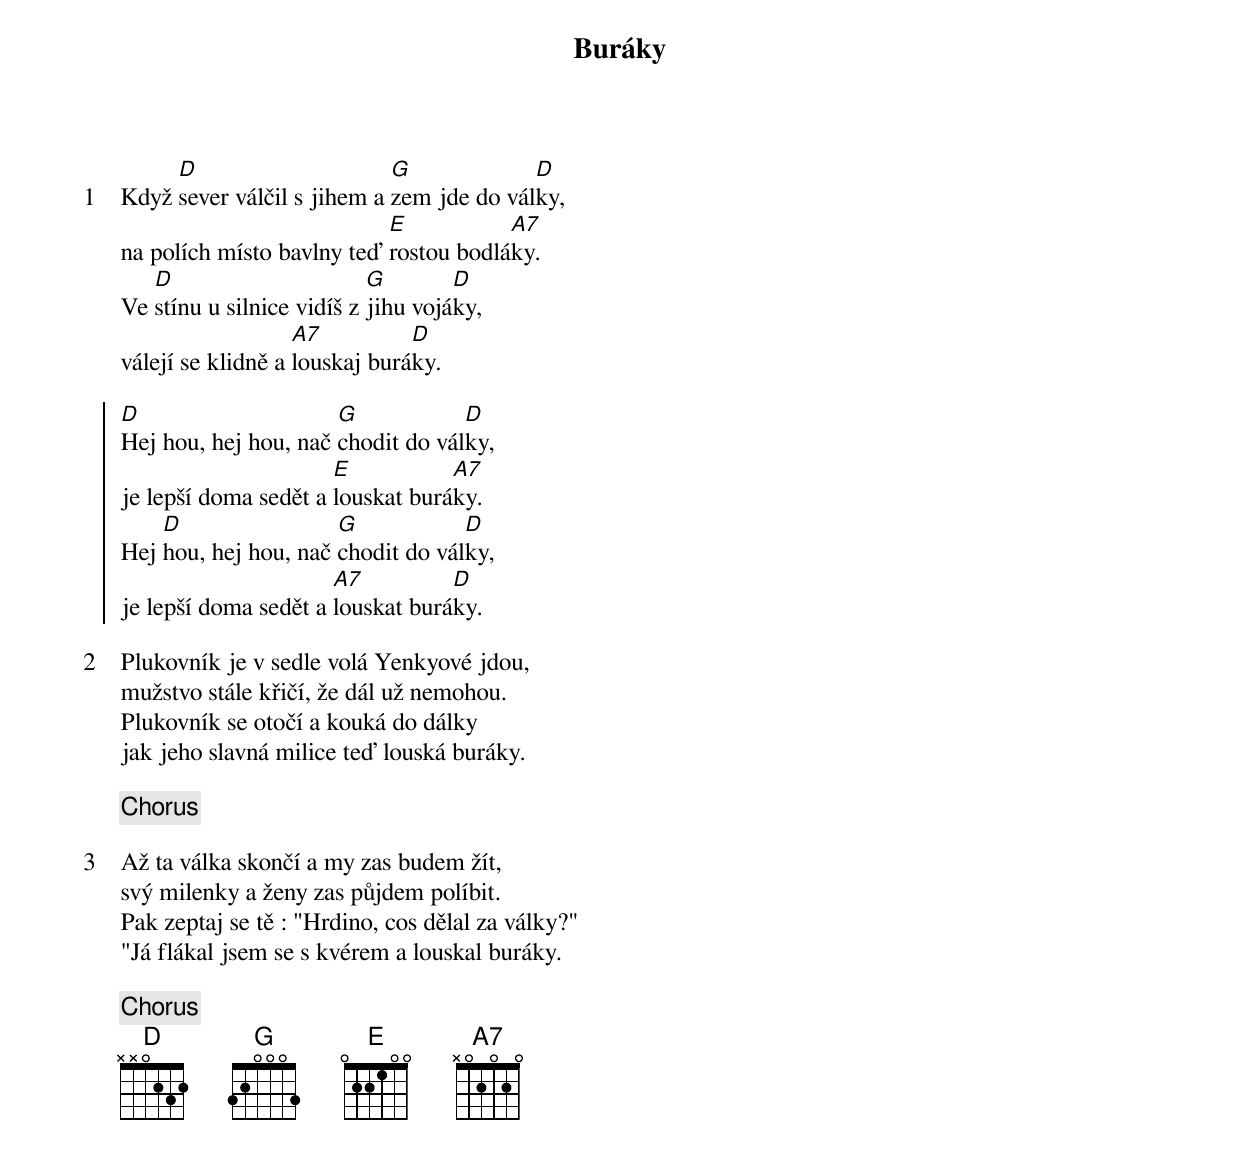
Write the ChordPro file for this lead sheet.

{title: Buráky}
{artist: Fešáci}

{start_of_verse: 1}
Když [D]sever válčil s jihem a [G]zem jde do vál[D]ky,
na polích místo bavlny teď [E]rostou bodlá[A7]ky.
Ve [D]stínu u silnice vidíš z [G]jihu vojá[D]ky,
válejí se klidně a [A7]louskaj burá[D]ky.
{end_of_verse}

{start_of_chorus}
[D]Hej hou, hej hou, nač [G]chodit do vál[D]ky,
je lepší doma sedět a [E]louskat burá[A7]ky.
Hej [D]hou, hej hou, nač [G]chodit do vál[D]ky,
je lepší doma sedět a [A7]louskat burá[D]ky.
{end_of_chorus}

{start_of_verse: 2}
Plukovník je v sedle volá Yenkyové jdou,
mužstvo stále křičí, že dál už nemohou.
Plukovník se otočí a kouká do dálky
jak jeho slavná milice teď louská buráky.
{end_of_verse}

{chorus}

{start_of_verse: 3}
Až ta válka skončí a my zas budem žít,
svý milenky a ženy zas půjdem políbit.
Pak zeptaj se tě : "Hrdino, cos dělal za války?"
"Já flákal jsem se s kvérem a louskal buráky.
{end_of_verse}

{chorus}
